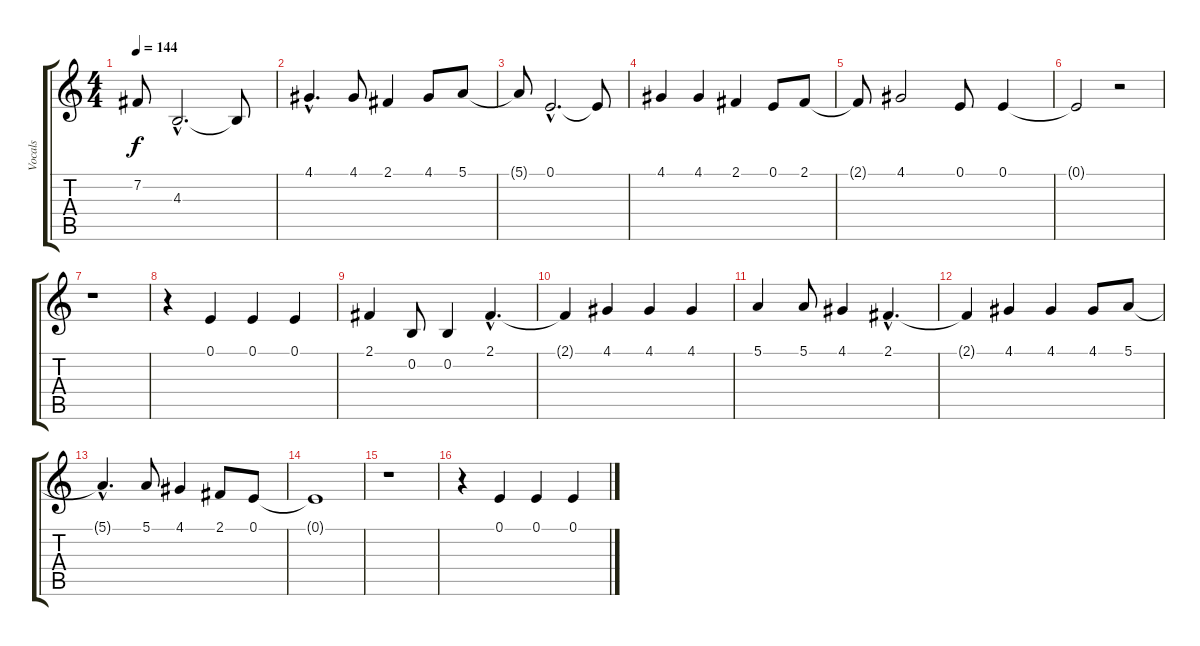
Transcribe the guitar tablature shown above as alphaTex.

\track ("Vocals" "Vocals") {instrument baritonesax}
\staff {score tabs}
\tuning (E4 B3 G3 D3 A2 E2) {hide}
\ts (4 4)
\tempo 144
\clef g2
\ks c
7.2{t}.8{dy f} 4.3{hac}.2{d} 4.3{t}.8 |
4.1{hac}.4{d} 4.1.8 2.1.4 4.1.8 5.1.8 |
5.1{t}.8 0.1{hac}.2{d} 0.1{t}.8 |
4.1.4 4.1.4 2.1.4 0.1.8 2.1.8 |
2.1{t}.8 4.1.2 0.1.8 0.1.4 |
0.1{t}.2 r.2 |
r.1 |
r.4 0.1.4 0.1.4 0.1.4 |
2.1.4 0.2.8 0.2.4 2.1{hac}.4{d} |
2.1{t}.4 4.1.4 4.1.4 4.1.4 |
5.1.4 5.1.8 4.1.4 2.1{hac}.4{d} |
2.1{t}.4 4.1.4 4.1.4 4.1.8 5.1.8 |
5.1{hac t}.4{d} 5.1.8 4.1.4 2.1.8 0.1.8 |
0.1{t}.1 |
r.1 |
r.4 0.1.4 0.1.4 0.1.4
